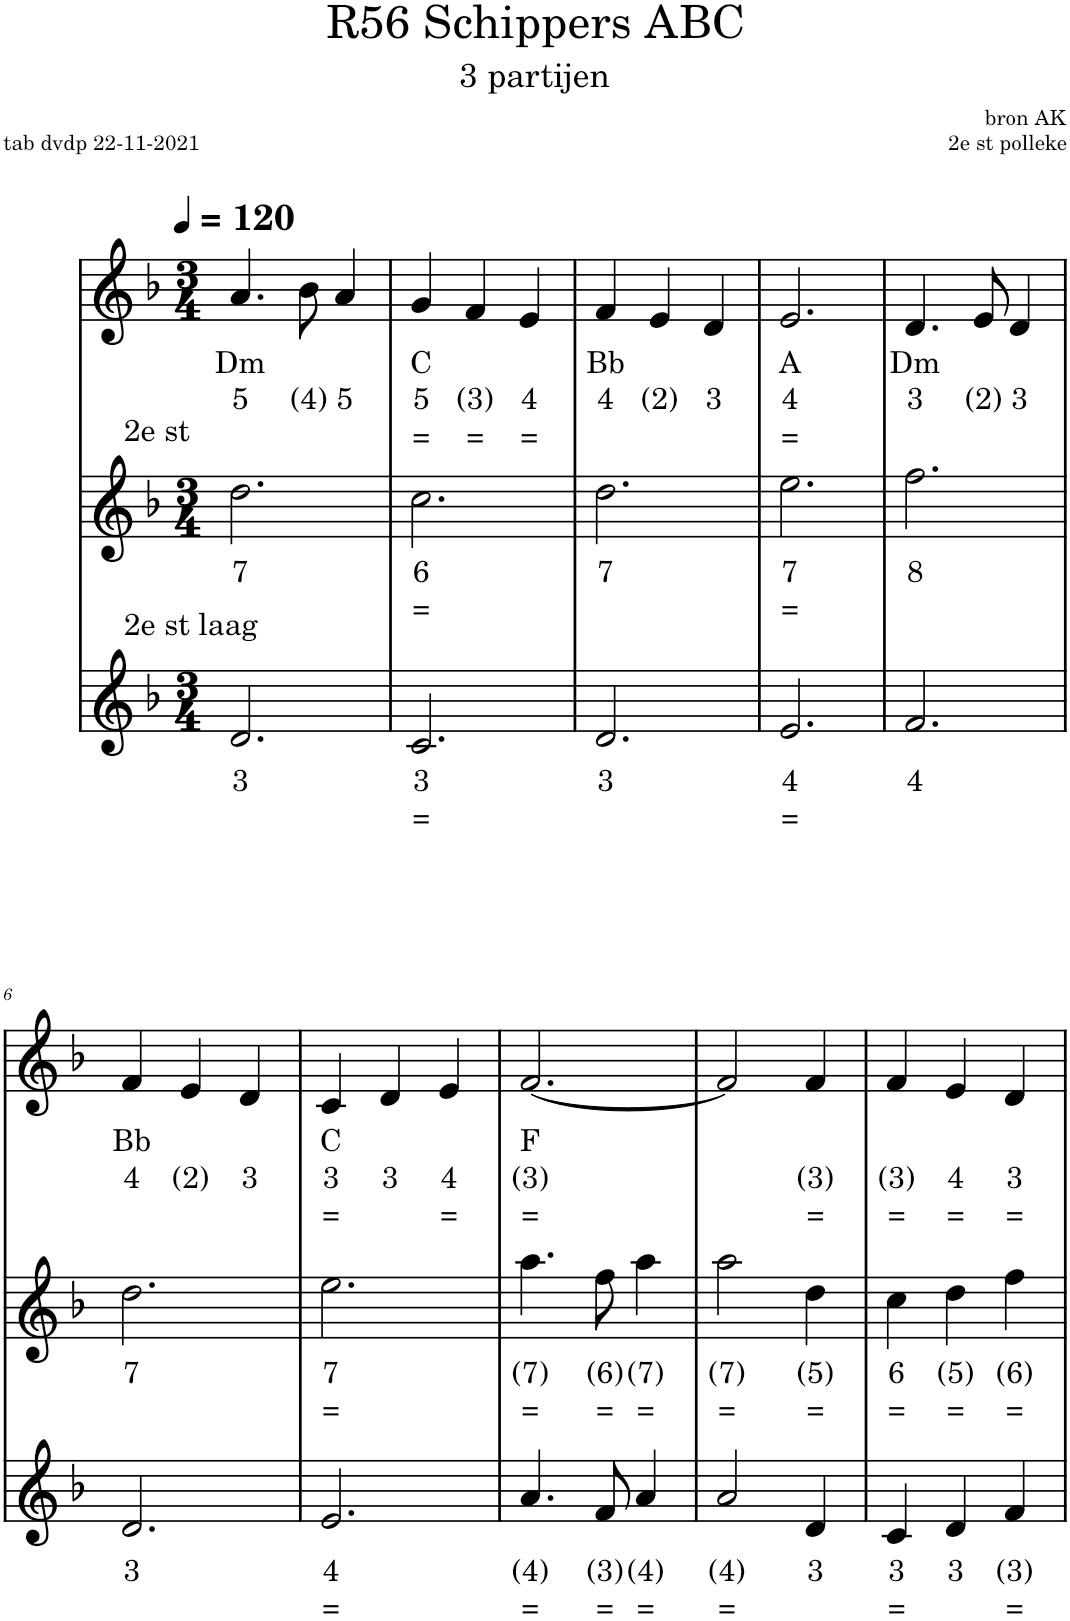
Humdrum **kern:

**kern	**text	**text	**kern	**text	**text	**kern	**text	**text	**text
*part3	*part3	*part3	*part2	*part2	*part2	*part1	*part1	*part1	*part1
*staff3	*staff3	*staff3	*staff2	*staff2	*staff2	*staff1	*staff1	*staff1	*staff1
*I"Viool	*	*	*I"Viool	*	*	*I"Piano	*	*	*
*clefG2	*	*	*clefG2	*	*	*clefG2	*	*	*
*k[b-]	*	*	*k[b-]	*	*	*k[b-]	*	*	*
*M3/4	*	*	*M3/4	*	*	*M3/4	*	*	*
*MM120	*	*	*MM120	*	*	*MM120	*	*	*
=1	=1	=1	=1	=1	=1	=1	=1	=1	=1
!	!	!	!LO:TX:a:t=2e st	!	!	!	!	!	!
!LO:TX:a:t=2e st laag	!	!	!	!	!	!	!	!	!
!	!LO:LY:b	!	!	!LO:LY:b	!	!	!LO:LY:b	!LO:LY:b	!
2.d/	3	.	2.dd\	7	.	4.a/	Dm	5	.
!	!	!	!	!	!	!	!	!LO:LY:b	!
.	.	.	.	.	.	8b-\	.	(4)	.
!	!	!	!	!	!	!	!	!LO:LY:b	!
.	.	.	.	.	.	4a/	.	5	.
=2	=2	=2	=2	=2	=2	=2	=2	=2	=2
!	!LO:LY:b	!LO:LY:b	!	!LO:LY:b	!LO:LY:b	!	!LO:LY:b	!LO:LY:b	!LO:LY:b
2.c/	3	=	2.cc\	6	=	4g/	C	5	=
!	!	!	!	!	!	!	!	!LO:LY:b	!LO:LY:b
.	.	.	.	.	.	4f/	.	(3)	=
!	!	!	!	!	!	!	!	!LO:LY:b	!LO:LY:b
.	.	.	.	.	.	4e/	.	4	=
=3	=3	=3	=3	=3	=3	=3	=3	=3	=3
!	!LO:LY:b	!	!	!LO:LY:b	!	!	!LO:LY:b	!LO:LY:b	!
2.d/	3	.	2.dd\	7	.	4f/	Bb	4	.
!	!	!	!	!	!	!	!	!LO:LY:b	!
.	.	.	.	.	.	4e/	.	(2)	.
!	!	!	!	!	!	!	!	!LO:LY:b	!
.	.	.	.	.	.	4d/	.	3	.
=4	=4	=4	=4	=4	=4	=4	=4	=4	=4
!	!LO:LY:b	!LO:LY:b	!	!LO:LY:b	!LO:LY:b	!	!LO:LY:b	!LO:LY:b	!LO:LY:b
2.e/	4	=	2.ee\	7	=	2.e/	A	4	=
=5	=5	=5	=5	=5	=5	=5	=5	=5	=5
!	!LO:LY:b	!	!	!LO:LY:b	!	!	!LO:LY:b	!LO:LY:b	!
2.f/	4	.	2.ff\	8	.	4.d/	Dm	3	.
!	!	!	!	!	!	!	!	!LO:LY:b	!
.	.	.	.	.	.	8e/	.	(2)	.
!	!	!	!	!	!	!	!	!LO:LY:b	!
.	.	.	.	.	.	4d/	.	3	.
!!LO:LB:g=z
=6	=6	=6	=6	=6	=6	=6	=6	=6	=6
!	!LO:LY:b	!	!	!LO:LY:b	!	!	!LO:LY:b	!LO:LY:b	!
2.d/	3	.	2.dd\	7	.	4f/	Bb	4	.
!	!	!	!	!	!	!	!	!LO:LY:b	!
.	.	.	.	.	.	4e/	.	(2)	.
!	!	!	!	!	!	!	!	!LO:LY:b	!
.	.	.	.	.	.	4d/	.	3	.
=7	=7	=7	=7	=7	=7	=7	=7	=7	=7
!	!LO:LY:b	!LO:LY:b	!	!LO:LY:b	!LO:LY:b	!	!LO:LY:b	!LO:LY:b	!LO:LY:b
2.e/	4	=	2.ee\	7	=	4c/	C	3	=
!	!	!	!	!	!	!	!	!LO:LY:b	!
.	.	.	.	.	.	4d/	.	3	.
!	!	!	!	!	!	!	!	!LO:LY:b	!LO:LY:b
.	.	.	.	.	.	4e/	.	4	=
=8	=8	=8	=8	=8	=8	=8	=8	=8	=8
!	!LO:LY:b	!LO:LY:b	!	!LO:LY:b	!LO:LY:b	!	!LO:LY:b	!LO:LY:b	!LO:LY:b
4.a/	(4)	=	4.aa\	(7)	=	[2.f/	F	(3)	=
!	!LO:LY:b	!LO:LY:b	!	!LO:LY:b	!LO:LY:b	!	!	!	!
8f/	(3)	=	8ff\	(6)	=	.	.	.	.
!	!LO:LY:b	!LO:LY:b	!	!LO:LY:b	!LO:LY:b	!	!	!	!
4a/	(4)	=	4aa\	(7)	=	.	.	.	.
=9	=9	=9	=9	=9	=9	=9	=9	=9	=9
!	!LO:LY:b	!LO:LY:b	!	!LO:LY:b	!LO:LY:b	!	!	!	!
2a/	(4)	=	2aa\	(7)	=	2f/]	.	.	.
!	!LO:LY:b	!	!	!LO:LY:b	!LO:LY:b	!	!	!LO:LY:b	!LO:LY:b
4d/	3	.	4dd\	(5)	=	4f/	.	(3)	=
=10	=10	=10	=10	=10	=10	=10	=10	=10	=10
!	!LO:LY:b	!LO:LY:b	!	!LO:LY:b	!LO:LY:b	!	!	!LO:LY:b	!LO:LY:b
4c/	3	=	4cc\	6	=	4f/	.	(3)	=
!	!LO:LY:b	!	!	!LO:LY:b	!LO:LY:b	!	!	!LO:LY:b	!LO:LY:b
4d/	3	.	4dd\	(5)	=	4e/	.	4	=
!	!LO:LY:b	!LO:LY:b	!	!LO:LY:b	!LO:LY:b	!	!	!LO:LY:b	!LO:LY:b
4f/	(3)	=	4ff\	(6)	=	4d/	.	3	=
=	=	=	=	=	=	=	=	=	=
*-	*-	*-	*-	*-	*-	*-	*-	*-	*-
